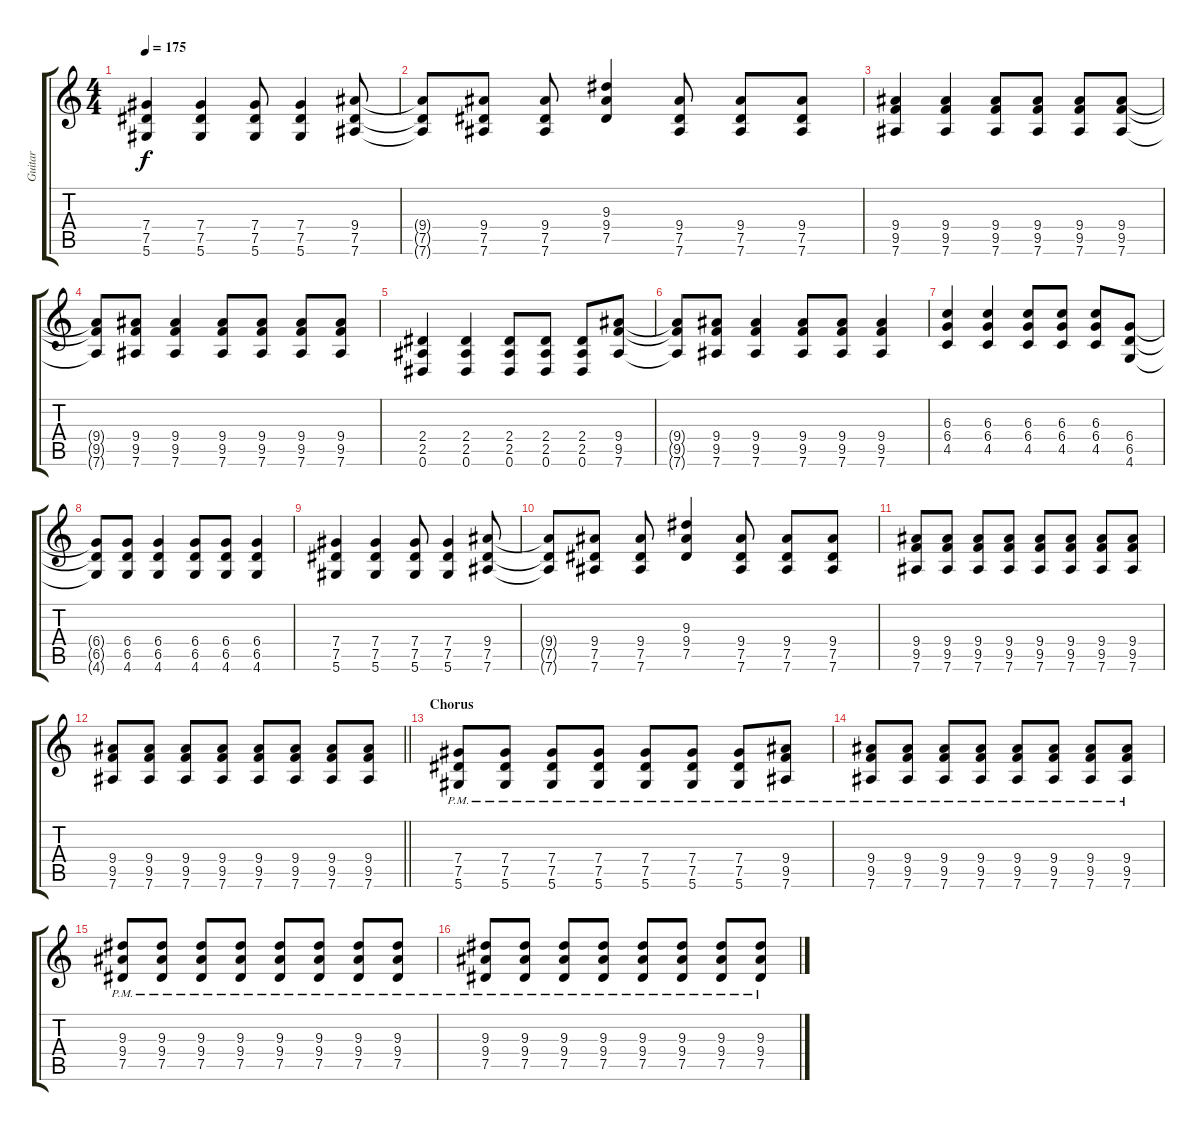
\track ("Guitar" "Guitar") {instrument distortionguitar}
\staff {score tabs}
\tuning (Eb4 Bb3 Gb3 Db3 Ab2 Eb2) {hide}
\ts (4 4)
\tempo 175
\clef g2
\ks c
(7.4 7.5 5.6).4{dy f} (7.4 7.5 5.6).4 (7.4 7.5 5.6).8 (7.4 7.5 5.6).4 (9.4 7.5 7.6).8 |
(9.4{t} 7.5{t} 7.6{t}).8 (9.4 7.5 7.6).8 (9.4 7.5 7.6).8 (9.3 9.4 7.5).4 (9.4 7.5 7.6).8 (9.4 7.5 7.6).8 (9.4 7.5 7.6).8 |
(9.4 9.5 7.6).4 (9.4 9.5 7.6).4 (9.4 9.5 7.6).8 (9.4 9.5 7.6).8 (9.4 9.5 7.6).8 (9.4 9.5 7.6).8 |
(9.4{t} 9.5{t} 7.6{t}).8 (9.4 9.5 7.6).8 (9.4 9.5 7.6).4 (9.4 9.5 7.6).8 (9.4 9.5 7.6).8 (9.4 9.5 7.6).8 (9.4 9.5 7.6).8 |
(2.4 2.5 0.6).4 (2.4 2.5 0.6).4 (2.4 2.5 0.6).8 (2.4 2.5 0.6).8 (2.4 2.5 0.6).8 (9.4 9.5 7.6).8 |
(9.4{t} 9.5{t} 7.6{t}).8 (9.4 9.5 7.6).8 (9.4 9.5 7.6).4 (9.4 9.5 7.6).8 (9.4 9.5 7.6).8 (9.4 9.5 7.6).4 |
(6.3 6.4 4.5).4 (6.3 6.4 4.5).4 (6.3 6.4 4.5).8 (6.3 6.4 4.5).8 (6.3 6.4 4.5).8 (6.4 6.5 4.6).8 |
(6.4{t} 6.5{t} 4.6{t}).8 (6.4 6.5 4.6).8 (6.4 6.5 4.6).4 (6.4 6.5 4.6).8 (6.4 6.5 4.6).8 (6.4 6.5 4.6).4 |
(7.4 7.5 5.6).4 (7.4 7.5 5.6).4 (7.4 7.5 5.6).8 (7.4 7.5 5.6).4 (9.4 7.5 7.6).8 |
(9.4{t} 7.5{t} 7.6{t}).8 (9.4 7.5 7.6).8 (9.4 7.5 7.6).8 (9.3 9.4 7.5).4 (9.4 7.5 7.6).8 (9.4 7.5 7.6).8 (9.4 7.5 7.6).8 |
(9.4 9.5 7.6).8 (9.4 9.5 7.6).8 (9.4 9.5 7.6).8 (9.4 9.5 7.6).8 (9.4 9.5 7.6).8 (9.4 9.5 7.6).8 (9.4 9.5 7.6).8 (9.4 9.5 7.6).8 |
\barLineRight lightlight
(9.4 9.5 7.6).8 (9.4 9.5 7.6).8 (9.4 9.5 7.6).8 (9.4 9.5 7.6).8 (9.4 9.5 7.6).8 (9.4 9.5 7.6).8 (9.4 9.5 7.6).8 (9.4 9.5 7.6).8 |
\section ("" "Chorus")
(7.4{pm} 7.5{pm} 5.6{pm}).8 (7.4{pm} 7.5{pm} 5.6{pm}).8 (7.4{pm} 7.5{pm} 5.6{pm}).8 (7.4{pm} 7.5{pm} 5.6{pm}).8 (7.4{pm} 7.5{pm} 5.6{pm}).8 (7.4{pm} 7.5{pm} 5.6{pm}).8 (7.4{pm} 7.5{pm} 5.6{pm}).8 (9.4{pm} 9.5{pm} 7.6{pm}).8 |
(9.4{pm} 9.5{pm} 7.6{pm}).8 (9.4{pm} 9.5{pm} 7.6{pm}).8 (9.4{pm} 9.5{pm} 7.6{pm}).8 (9.4{pm} 9.5{pm} 7.6{pm}).8 (9.4{pm} 9.5{pm} 7.6{pm}).8 (9.4{pm} 9.5{pm} 7.6{pm}).8 (9.4{pm} 9.5{pm} 7.6{pm}).8 (9.4{pm} 9.5{pm} 7.6{pm}).8 |
(9.3{pm} 9.4{pm} 7.5{pm}).8 (9.3{pm} 9.4{pm} 7.5{pm}).8 (9.3{pm} 9.4{pm} 7.5{pm}).8 (9.3{pm} 9.4{pm} 7.5{pm}).8 (9.3{pm} 9.4{pm} 7.5{pm}).8 (9.3{pm} 9.4{pm} 7.5{pm}).8 (9.3{pm} 9.4{pm} 7.5{pm}).8 (9.3{pm} 9.4{pm} 7.5{pm}).8 |
(9.3{pm} 9.4{pm} 7.5{pm}).8 (9.3{pm} 9.4{pm} 7.5{pm}).8 (9.3{pm} 9.4{pm} 7.5{pm}).8 (9.3{pm} 9.4{pm} 7.5{pm}).8 (9.3{pm} 9.4{pm} 7.5{pm}).8 (9.3{pm} 9.4{pm} 7.5{pm}).8 (9.3{pm} 9.4{pm} 7.5{pm}).8 (9.3{pm} 9.4{pm} 7.5{pm}).8
